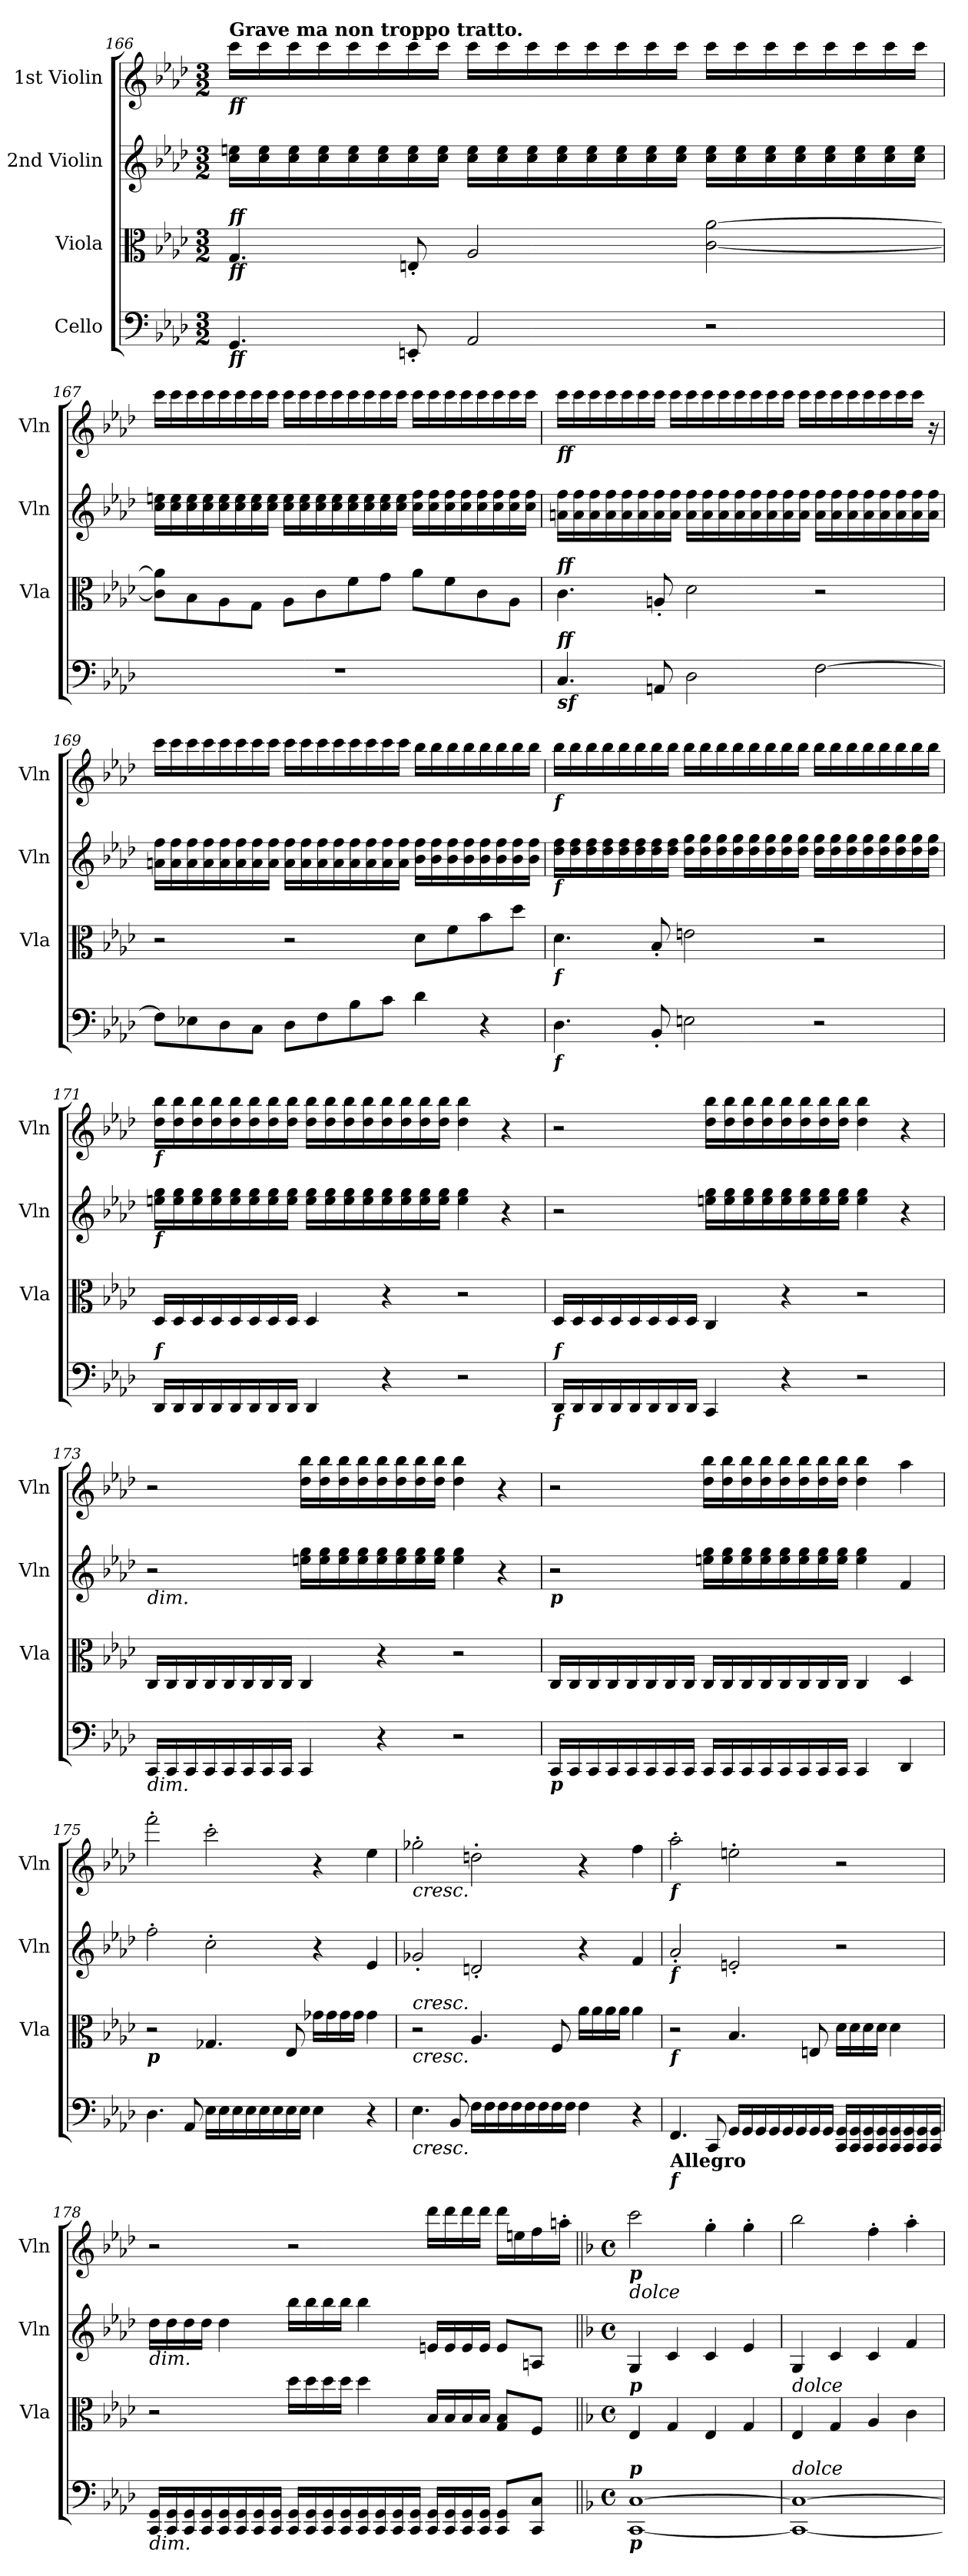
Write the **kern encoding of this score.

**kern	**kern	**kern	**kern
*part4	*part3	*part2	*part1
*staff4	*staff3	*staff2	*staff1
*I"Cello	*I"Viola	*I"2nd Violin	*I"1st Violin
*	*I'Vla	*I'Vln	*I'Vln
!!LO:LB:g=z
*clefF4	*clefC3	*clefG2	*clefG2
*k[b-e-a-d-]	*k[b-e-a-d-]	*k[b-e-a-d-]	*k[b-e-a-d-]
*A-:	*A-:	*A-:	*A-:
*M3/2	*M3/2	*M3/2	*M3/2
=166	=166	=166	=166
!	!	!	!LO:TX:b:Bi:t=ff
!	!	!	!LO:TX:a:B:t=Grave ma non troppo tratto.
!	!LO:TX:a:Bi:t=ff	!	!
!	!LO:TX:b:Bi:t=ff	!	!
!LO:TX:b:Bi:t=ff	!	!	!
4.GG/	4.G/	16cc\ 16een\LL	16ccc\LL
.	.	16cc\ 16ee\	16ccc\
.	.	16cc\ 16ee\	16ccc\
.	.	16cc\ 16ee\	16ccc\
.	.	16cc\ 16ee\	16ccc\
.	.	16cc\ 16ee\	16ccc\
8EEn'/	8En'/	16cc\ 16ee\	16ccc\
.	.	16cc\ 16ee\JJ	16ccc\JJ
2AA-/	2A-/	16cc\ 16ee\LL	16ccc\LL
.	.	16cc\ 16ee\	16ccc\
.	.	16cc\ 16ee\	16ccc\
.	.	16cc\ 16ee\	16ccc\
.	.	16cc\ 16ee\	16ccc\
.	.	16cc\ 16ee\	16ccc\
.	.	16cc\ 16ee\	16ccc\
.	.	16cc\ 16ee\JJ	16ccc\JJ
2r	[2c\ [2a-\	16cc\ 16ee\LL	16ccc\LL
.	.	16cc\ 16ee\	16ccc\
.	.	16cc\ 16ee\	16ccc\
.	.	16cc\ 16ee\	16ccc\
.	.	16cc\ 16ee\	16ccc\
.	.	16cc\ 16ee\	16ccc\
.	.	16cc\ 16ee\	16ccc\
.	.	16cc\ 16ee\JJ	16ccc\JJ
!!LO:LB:g=z
=167	=167	=167	=167
1.r	8c\] 8a-\]L	16cc\ 16een\LL	16ccc\LL
.	.	16cc\ 16ee\	16ccc\
.	8B-\	16cc\ 16ee\	16ccc\
.	.	16cc\ 16ee\	16ccc\
.	8A-\	16cc\ 16ee\	16ccc\
.	.	16cc\ 16ee\	16ccc\
.	8G\J	16cc\ 16ee\	16ccc\
.	.	16cc\ 16ee\JJ	16ccc\JJ
.	8A-\L	16cc\ 16ee\LL	16ccc\LL
.	.	16cc\ 16ee\	16ccc\
.	8c\	16cc\ 16ee\	16ccc\
.	.	16cc\ 16ee\	16ccc\
.	8f\	16cc\ 16ee\	16ccc\
.	.	16cc\ 16ee\	16ccc\
.	8g\J	16cc\ 16ee\	16ccc\
.	.	16cc\ 16ee\JJ	16ccc\JJ
.	8a-\L	16cc\ 16ff\LL	16ccc\LL
.	.	16cc\ 16ff\	16ccc\
.	8f\	16cc\ 16ff\	16ccc\
.	.	16cc\ 16ff\	16ccc\
.	8c\	16cc\ 16ff\	16ccc\
.	.	16cc\ 16ff\	16ccc\
.	8A-\J	16cc\ 16ff\	16ccc\
.	.	16cc\ 16ff\JJ	16ccc\JJ
!!LO:PB:g=z
=168	=168	=168	=168
!	!	!	!LO:TX:b:Bi:t=ff
!	!LO:TX:a:Bi:t=ff	!	!
!LO:TX:a:Bi:t=ff	!	!	!
!LO:TX:b:Bi:t=sf	!	!	!
4.C/	4.c\	16an\ 16ff\LL	16ccc\LL
.	.	16a\ 16ff\	16ccc\
.	.	16a\ 16ff\	16ccc\
.	.	16a\ 16ff\	16ccc\
.	.	16a\ 16ff\	16ccc\
.	.	16a\ 16ff\	16ccc\
8AAn/	8An'/	16a\ 16ff\	16ccc\JJ
.	.	16a\ 16ff\JJ	16ccc\LL
2D-\	2d-\	16a\ 16ff\LL	16ccc\
.	.	16a\ 16ff\	16ccc\
.	.	16a\ 16ff\	16ccc\
.	.	16a\ 16ff\	16ccc\
.	.	16a\ 16ff\	16ccc\
.	.	16a\ 16ff\	16ccc\
.	.	16a\ 16ff\	16ccc\JJ
.	.	16a\ 16ff\JJ	16ccc\LL
[2F\	2r	16a\ 16ff\LL	16ccc\
.	.	16a\ 16ff\	16ccc\
.	.	16a\ 16ff\	16ccc\
.	.	16a\ 16ff\	16ccc\
.	.	16a\ 16ff\	16ccc\
.	.	16a\ 16ff\	16ccc\
.	.	16a\ 16ff\	16ccc\JJ
.	.	16a\ 16ff\JJ	16r
!!LO:PB:g=z
=169	=169	=169	=169
8F\L]	2r	16an\ 16ff\LL	16ccc\LL
.	.	16a\ 16ff\	16ccc\
8E-X\	.	16a\ 16ff\	16ccc\
.	.	16a\ 16ff\	16ccc\
8D-\	.	16a\ 16ff\	16ccc\
.	.	16a\ 16ff\	16ccc\
8C\J	.	16a\ 16ff\	16ccc\
.	.	16a\ 16ff\JJ	16ccc\JJ
8D-\L	2r	16a\ 16ff\LL	16ccc\LL
.	.	16a\ 16ff\	16ccc\
8F\	.	16a\ 16ff\	16ccc\
.	.	16a\ 16ff\	16ccc\
8B-\	.	16a\ 16ff\	16ccc\
.	.	16a\ 16ff\	16ccc\
8c\J	.	16a\ 16ff\	16ccc\
.	.	16a\ 16ff\JJ	16ccc\JJ
4d-\	8d-\L	16b-\ 16ff\LL	16bb-\LL
.	.	16b-\ 16ff\	16bb-\
.	8f\	16b-\ 16ff\	16bb-\
.	.	16b-\ 16ff\	16bb-\
4r	8b-\	16b-\ 16ff\	16bb-\
.	.	16b-\ 16ff\	16bb-\
.	8dd-\J	16b-\ 16ff\	16bb-\
.	.	16b-\ 16ff\JJ	16bb-\JJ
!!LO:LB:g=z
=170	=170	=170	=170
!	!	!	!LO:TX:b:Bi:t=f
!	!	!LO:TX:b:Bi:t=f	!
!	!LO:TX:b:Bi:t=f	!	!
!LO:TX:b:Bi:t=f	!	!	!
4.D-\	4.d-\	16dd-\ 16ff\LL	16bb-\LL
.	.	16dd-\ 16ff\	16bb-\
.	.	16dd-\ 16ff\	16bb-\
.	.	16dd-\ 16ff\	16bb-\
.	.	16dd-\ 16ff\	16bb-\
.	.	16dd-\ 16ff\	16bb-\
8BB-'/	8B-'/	16dd-\ 16ff\	16bb-\
.	.	16dd-\ 16ff\JJ	16bb-\JJ
2En\	2en\	16dd-\ 16gg\LL	16bb-\LL
.	.	16dd-\ 16gg\	16bb-\
.	.	16dd-\ 16gg\	16bb-\
.	.	16dd-\ 16gg\	16bb-\
.	.	16dd-\ 16gg\	16bb-\
.	.	16dd-\ 16gg\	16bb-\
.	.	16dd-\ 16gg\	16bb-\
.	.	16dd-\ 16gg\JJ	16bb-\JJ
2r	2r	16dd-\ 16gg\LL	16bb-\LL
.	.	16dd-\ 16gg\	16bb-\
.	.	16dd-\ 16gg\	16bb-\
.	.	16dd-\ 16gg\	16bb-\
.	.	16dd-\ 16gg\	16bb-\
.	.	16dd-\ 16gg\	16bb-\
.	.	16dd-\ 16gg\	16bb-\
.	.	16dd-\ 16gg\JJ	16bb-\JJ
!!LO:LB:g=z
=171	=171	=171	=171
!	!	!	!LO:TX:b:Bi:t=f
!	!	!LO:TX:b:Bi:t=f	!
!LO:TX:a:Bi:t=f	!	!	!
16DD-/LL	16D-/LL	16een\ 16gg\LL	16dd-\ 16bb-\LL
16DD-/	16D-/	16ee\ 16gg\	16dd-\ 16bb-\
16DD-/	16D-/	16ee\ 16gg\	16dd-\ 16bb-\
16DD-/	16D-/	16ee\ 16gg\	16dd-\ 16bb-\
16DD-/	16D-/	16ee\ 16gg\	16dd-\ 16bb-\
16DD-/	16D-/	16ee\ 16gg\	16dd-\ 16bb-\
16DD-/	16D-/	16ee\ 16gg\	16dd-\ 16bb-\
16DD-/JJ	16D-/JJ	16ee\ 16gg\JJ	16dd-\ 16bb-\JJ
4DD-/	4D-/	16ee\ 16gg\LL	16dd-\ 16bb-\LL
.	.	16ee\ 16gg\	16dd-\ 16bb-\
.	.	16ee\ 16gg\	16dd-\ 16bb-\
.	.	16ee\ 16gg\	16dd-\ 16bb-\
4r	4r	16ee\ 16gg\	16dd-\ 16bb-\
.	.	16ee\ 16gg\	16dd-\ 16bb-\
.	.	16ee\ 16gg\	16dd-\ 16bb-\
.	.	16ee\ 16gg\JJ	16dd-\ 16bb-\JJ
2r	2r	4ee\ 4gg\	4dd-\ 4bb-\
.	.	4r	4r
!!LO:PB:g=z
=172	=172	=172	=172
!LO:TX:a:Bi:t=f	!	!	!
!LO:TX:b:Bi:t=f	!	!	!
16DD-/LL	16D-/LL	2r	2r
16DD-/	16D-/	.	.
16DD-/	16D-/	.	.
16DD-/	16D-/	.	.
16DD-/	16D-/	.	.
16DD-/	16D-/	.	.
16DD-/	16D-/	.	.
16DD-/JJ	16D-/JJ	.	.
4CC/	4C/	16een\ 16gg\LL	16dd-\ 16bb-\LL
.	.	16ee\ 16gg\	16dd-\ 16bb-\
.	.	16ee\ 16gg\	16dd-\ 16bb-\
.	.	16ee\ 16gg\	16dd-\ 16bb-\
4r	4r	16ee\ 16gg\	16dd-\ 16bb-\
.	.	16ee\ 16gg\	16dd-\ 16bb-\
.	.	16ee\ 16gg\	16dd-\ 16bb-\
.	.	16ee\ 16gg\JJ	16dd-\ 16bb-\JJ
2r	2r	4ee\ 4gg\	4dd-\ 4bb-\
.	.	4r	4r
!!LO:LB:g=z
=173	=173	=173	=173
!	!	!LO:TX:b:i:t=dim.	!
!LO:TX:b:i:t=dim.	!	!	!
16CC/LL	16C/LL	2r	2r
16CC/	16C/	.	.
16CC/	16C/	.	.
16CC/	16C/	.	.
16CC/	16C/	.	.
16CC/	16C/	.	.
16CC/	16C/	.	.
16CC/JJ	16C/JJ	.	.
4CC/	4C/	16een\ 16gg\LL	16dd-\ 16bb-\LL
.	.	16ee\ 16gg\	16dd-\ 16bb-\
.	.	16ee\ 16gg\	16dd-\ 16bb-\
.	.	16ee\ 16gg\	16dd-\ 16bb-\
4r	4r	16ee\ 16gg\	16dd-\ 16bb-\
.	.	16ee\ 16gg\	16dd-\ 16bb-\
.	.	16ee\ 16gg\	16dd-\ 16bb-\
.	.	16ee\ 16gg\JJ	16dd-\ 16bb-\JJ
2r	2r	4ee\ 4gg\	4dd-\ 4bb-\
.	.	4r	4r
!!LO:LB:g=z
=174	=174	=174	=174
!	!	!LO:TX:b:Bi:t=p	!
!LO:TX:b:Bi:t=p	!	!	!
16CC/LL	16C/LL	2r	2r
16CC/	16C/	.	.
16CC/	16C/	.	.
16CC/	16C/	.	.
16CC/	16C/	.	.
16CC/	16C/	.	.
16CC/	16C/	.	.
16CC/JJ	16C/JJ	.	.
16CC/LL	16C/LL	16een\ 16gg\LL	16dd-\ 16bb-\LL
16CC/	16C/	16ee\ 16gg\	16dd-\ 16bb-\
16CC/	16C/	16ee\ 16gg\	16dd-\ 16bb-\
16CC/	16C/	16ee\ 16gg\	16dd-\ 16bb-\
16CC/	16C/	16ee\ 16gg\	16dd-\ 16bb-\
16CC/	16C/	16ee\ 16gg\	16dd-\ 16bb-\
16CC/	16C/	16ee\ 16gg\	16dd-\ 16bb-\
16CC/JJ	16C/JJ	16ee\ 16gg\JJ	16dd-\ 16bb-\JJ
4CC/	4C/	4ee\ 4gg\	4dd-\ 4bb-\
4DD-/	4D-/	4f/	4aa-\
!!LO:PB:g=z
=175	=175	=175	=175
!	!LO:TX:b:Bi:t=p	!	!
4.D-\	2r	2ff'\	2fff'\
8AA-/	.	.	.
16E-\LL	4.G-X/	2cc'\	2ccc'\
16E-\	.	.	.
16E-\	.	.	.
16E-\	.	.	.
16E-\	.	.	.
16E-\	.	.	.
16E-\	8E-/	.	.
16E-\JJ	.	.	.
4E-\	16g-X\LL	4r	4r
.	16g-\	.	.
.	16g-\	.	.
.	16g-\JJ	.	.
4r	4g-\	4e-/	4ee-\
=176	=176	=176	=176
!	!	!	!LO:TX:b:i:t=cresc.
!	!LO:TX:a:i:t=cresc.	!	!
!	!LO:TX:b:i:t=cresc.	!	!
!LO:TX:b:i:t=cresc.	!	!	!
4.E-\	2r	2g-X'/	2gg-X'\
8BB-/	.	.	.
16F\LL	4.A-/	2dn'/	2ddn'\
16F\	.	.	.
16F\	.	.	.
16F\	.	.	.
16F\	.	.	.
16F\	.	.	.
16F\	8F/	.	.
16F\JJ	.	.	.
4F\	16a-\LL	4r	4r
.	16a-\	.	.
.	16a-\	.	.
.	16a-\JJ	.	.
4r	4a-\	4f/	4ff\
!!LO:LB:g=z
=177	=177	=177	=177
!	!	!	!LO:TX:b:Bi:t=f
!	!	!LO:TX:b:Bi:t=f	!
!	!LO:TX:b:Bi:t=f	!	!
!LO:TX:b:B:t=Allegro	!	!	!
!LO:TX:b:Bi:t=f	!	!	!
4.FF/	2r	2a-'/	2aa-'\
8CC/	.	.	.
16GG/LL	4.B-/	2en'/	2een'\
16GG/	.	.	.
16GG/	.	.	.
16GG/	.	.	.
16GG/	.	.	.
16GG/	.	.	.
16GG/	8En/	.	.
16GG/JJ	.	.	.
16CC/ 16GG/LL	16d-\LL	2r	2r
16CC/ 16GG/	16d-\	.	.
16CC/ 16GG/	16d-\	.	.
16CC/ 16GG/	16d-\JJ	.	.
16CC/ 16GG/	4d-\	.	.
16CC/ 16GG/	.	.	.
16CC/ 16GG/	.	.	.
16CC/ 16GG/JJ	.	.	.
!!LO:LB:g=z
=178	=178	=178	=178
!	!	!LO:TX:b:i:t=dim.	!
!LO:TX:b:i:t=dim.	!	!	!
16CC/ 16GG/LL	2r	16dd-\LL	2r
16CC/ 16GG/	.	16dd-\	.
16CC/ 16GG/	.	16dd-\	.
16CC/ 16GG/	.	16dd-\JJ	.
16CC/ 16GG/	.	4dd-\	.
16CC/ 16GG/	.	.	.
16CC/ 16GG/	.	.	.
16CC/ 16GG/JJ	.	.	.
16CC/ 16GG/LL	16dd-\LL	16bb-\LL	2r
16CC/ 16GG/	16dd-\	16bb-\	.
16CC/ 16GG/	16dd-\	16bb-\	.
16CC/ 16GG/	16dd-\JJ	16bb-\JJ	.
16CC/ 16GG/	4dd-\	4bb-\	.
16CC/ 16GG/	.	.	.
16CC/ 16GG/	.	.	.
16CC/ 16GG/JJ	.	.	.
16CC/ 16GG/LL	16B-/LL	16en/LL	16ddd-\LL
16CC/ 16GG/	16B-/	16e/	16ddd-\
16CC/ 16GG/	16B-/	16e/	16ddd-\
16CC/ 16GG/JJ	16B-/JJ	16e/JJ	16ddd-\JJ
8CC/ 8GG/L	8G/ 8B-/L	8e/L	16ddd-\LL
.	.	.	16een\
8CC/ 8C/J	8F/J	8An/J	16ff\
.	.	.	16aan'\JJ
!!LO:PB:g=z
=179||	=179||	=179||	=179||
*k[b-]	*k[b-]	*k[b-]	*k[b-]
*F:	*F:	*F:	*F:
*M4/4	*M4/4	*M4/4	*M4/4
*met(c)	*met(c)	*met(c)	*met(c)
!	!	!	!LO:TX:b:Bi:t=p
!	!	!	!LO:TX:b:i:t=dolce
!	!LO:TX:a:Bi:t=p	!	!
!LO:TX:a:Bi:t=p	!	!	!
!LO:TX:b:Bi:t=p	!	!	!
[1CC [1C	4E/	4G/	2ccc\
.	4G/	4c/	.
.	4E/	4c/	4gg'\
.	4G/	4e/	4gg'\
=180	=180	=180	=180
!	!LO:TX:a:i:t=dolce	!	!
!LO:TX:a:i:t=dolce	!	!	!
1CC_ 1C_	4E/	4G/	2bb-\
.	4G/	4c/	.
.	4A/	4c/	4ff'\
.	4c\	4f/	4aa'\
=	=	=	=
*-	*-	*-	*-
